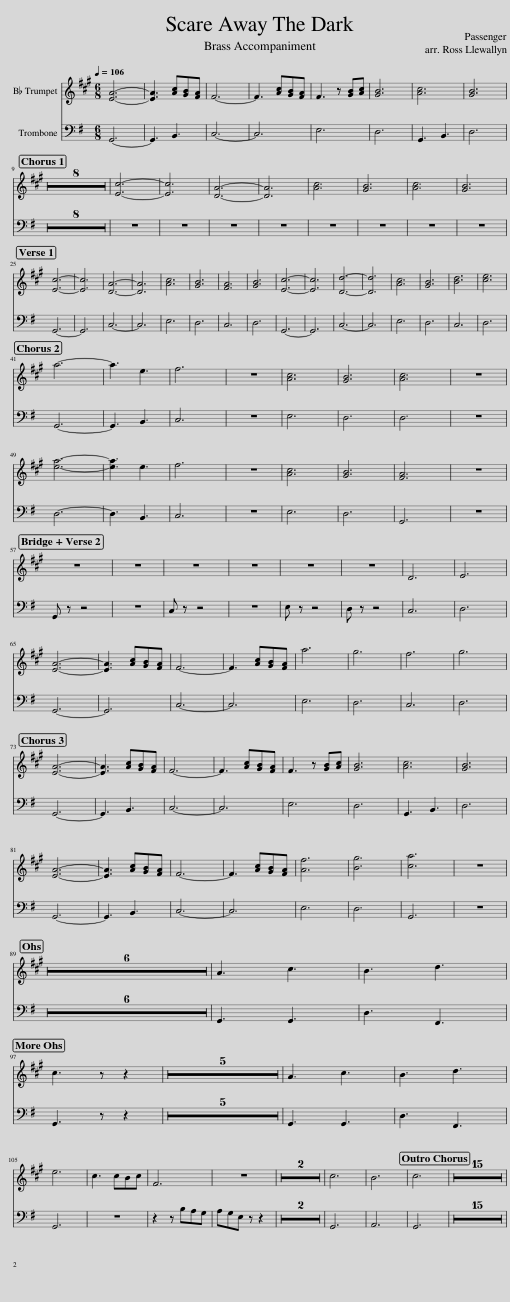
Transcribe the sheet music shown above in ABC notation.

X:1
%%score 1 2
L:1/8
Q:1/4=106
M:6/8
I:linebreak $
K:G
V:1 treble transpose=-2
V:2 bass
V:1
[K:A] [EA]6- | [EA]3 [Ac][GB][FA] | F6- | F3 [Ac][GB][FA] | F3 z [GB][Ac] | %5
 [GB]6 | [Ac]6 | [GB]6 |$ z6 | z6 | %10
 z6 | z6 | z6 | z6 | z6 | %15
 z6 | [Ec]6- | [Ec]6 | [DA]6- | [DA]6 | %20
 [Ac]6 | [GB]6 | [Ac]6 | [GB]6 |$ [Ec]6- | %25
 [Ec]6 | [DA]6- | [DA]6 | [Ac]6 | [GB]6 | %30
 [FA]6 | [GB]6 | [Ec]6- | [Ec]6 | [Dd]6- | %35
 [Dd]6 | [Ac]6 | [GB]6 | [Bd]6 | [ce]6 |$ %40
 a6- | a3 e3 | f6 | z6 | [Ac]6 | %45
 [GB]6 | [Ac]6 | z6 |$ [ea]6- | [ea]3 e3 | %50
 f6 | z6 | [Ac]6 | [GB]6 | [FA]6 | %55
 z6 |$ z6 | z6 | z6 | z6 | %60
 z6 | z6 | D6 | E6 |$ [EA]6- | %65
 [EA]3 [Ac][GB][FA] | F6- | F3 [Ac][GB][FA] | a6 | g6 | %70
 f6 | g6 |$ [EA]6- | [EA]3 [Ac][GB][FA] | F6- | %75
 F3 [Ac][GB][FA] | F3 z [GB][Ac] | [GB]6 | [Ac]6 | [GB]6 |$ %80
 [EA]6- | [EA]3 [Ac][GB][FA] | F6- | F3 [Ac][GB][FA] | [Af]6 | %85
 [Bg]6 | [ca]6 | z6 |$ z6 | z6 | %90
 z6 | z6 | z6 | z6 | A3 c3 | %95
 B3 d3 |$ c3 z z2 | z6 | z6 | z6 | %100
 z6 | z6 | A3 c3 | B3 d3 |$ e6 | %105
 c3 cBc | F6 | z6 | z6 | z6 | %110
 c6 | B6 | c6 | z6 | z6 | %115
 z6 | z6 | z6 | z6 | z6 | %120
 z6 | z6 | z6 | z6 | z6 | %125
 z6 | z6 | z6 | %128
V:2
 G,,6- | G,,3 B,,3 | C,6- | C,6 | E,6 | %5
 D,6 | G,,3 B,,3 | D,6 |$ z6 | z6 | %10
 z6 | z6 | z6 | z6 | z6 | %15
 z6 | z6 | z6 | z6 | z6 | %20
 z6 | z6 | z6 | z6 |$ G,,6- | %25
 G,,6 | C,6- | C,6 | E,6 | D,6 | %30
 C,6 | D,6 | G,,6- | G,,6 | C,6- | %35
 C,6 | E,6 | D,6 | C,6 | D,6 |$ %40
 G,,6- | G,,3 B,,3 | C,6 | z6 | E,6 | %45
 D,6 | D,6 | z6 |$ D,6- | D,3 B,,3 | %50
 C,6 | z6 | E,6 | D,6 | G,,6 | %55
 z6 |$ G,, z z4 | z6 | C, z z4 | z6 | %60
 E, z z4 | D, z z4 | C,6 | D,6 |$ G,,6- | %65
 G,,6 | C,6- | C,6 | E,6 | D,6 | %70
 C,6 | D,6 |$ G,,6- | G,,3 B,,3 | C,6- | %75
 C,6 | E,6 | D,6 | G,,3 B,,3 | D,6 |$ %80
 G,,6- | G,,3 B,,3 | C,6- | C,6 | E,6 | %85
 D,6 | G,,6 | z6 |$ z6 | z6 | %90
 z6 | z6 | z6 | z6 | G,,3 G,,3 | %95
 D,3 F,,3 |$ G,,3 z z2 | z6 | z6 | z6 | %100
 z6 | z6 | G,,3 G,,3 | D,3 F,,3 |$ G,,6 | %105
 z6 | z2 z B,A,G, | A,G,E, z z2 | z6 | z6 | %110
 G,,6 | A,,6 | G,,6 | z6 | z6 | %115
 z6 | z6 | z6 | z6 | z6 | %120
 z6 | z6 | z6 | z6 | z6 | %125
 z6 | z6 | z6 | %128
